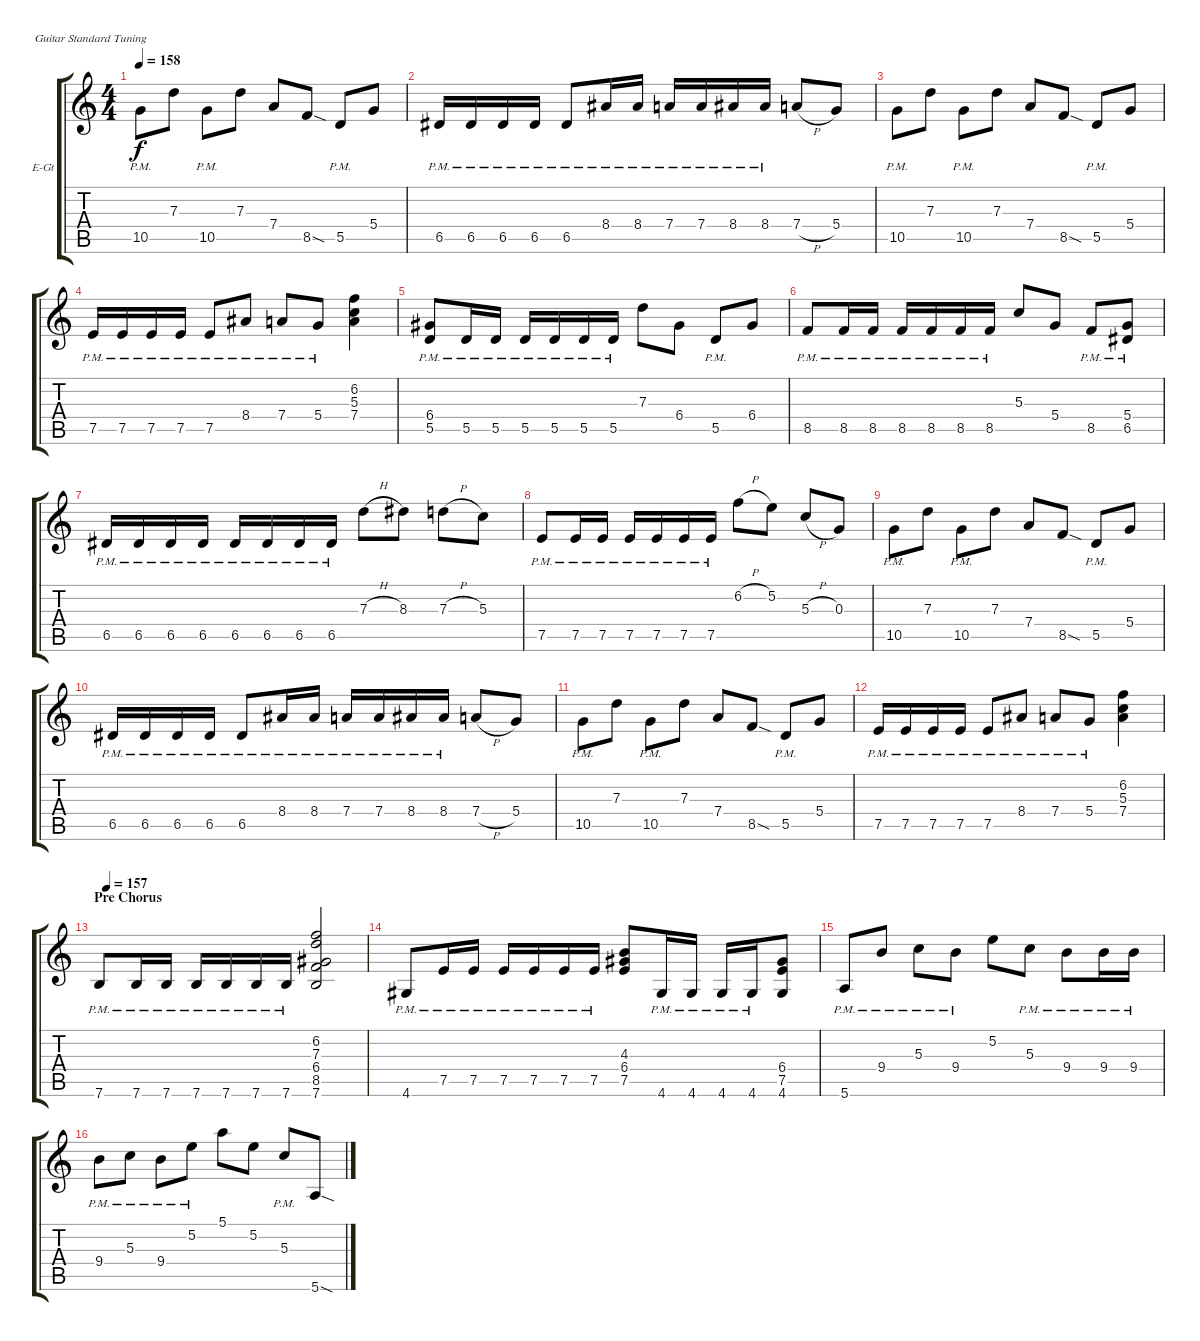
\bracketExtendMode groupsimilarinstruments
\firstSystemTrackNameOrientation horizontal
\otherSystemsTrackNameOrientation horizontal
\track ("Paul Masvidal" "E-Gt") {instrument distortionguitar}
\staff {score tabs}
\tuning (E4 B3 G3 D3 A2 E2)
\ts (4 4)
\tempo 158
\clef g2
\ks c
10.5{pm}.8{dy f} 7.3.8 10.5{pm}.8 7.3.8 7.4.8 8.5{sod}.8 5.5{pm}.8 5.4.8 |
6.5{pm}.16 6.5{pm}.16 6.5{pm}.16 6.5{pm}.16 6.5{pm}.8 8.4{pm}.16 8.4{pm}.16 7.4{pm}.16 7.4{pm}.16 8.4{pm}.16 8.4{pm}.16 7.4{h}.8 5.4.8 |
10.5{pm}.8 7.3.8 10.5{pm}.8 7.3.8 7.4.8 8.5{sod}.8 5.5{pm}.8 5.4.8 |
7.5{pm}.16 7.5{pm}.16 7.5{pm}.16 7.5{pm}.16 7.5{pm}.8 8.4{pm}.8 7.4{pm}.8 5.4{pm}.8 (6.2 5.3 7.4).4 |
(6.4{pm} 5.5{pm}).8 5.5{pm}.16 5.5{pm}.16 5.5{pm}.16 5.5{pm}.16 5.5{pm}.16 5.5{pm}.16 7.3.8 6.4.8 5.5{pm}.8 6.4.8 |
8.5{pm}.8 8.5{pm}.16 8.5{pm}.16 8.5{pm}.16 8.5{pm}.16 8.5{pm}.16 8.5{pm}.16 5.3.8 5.4.8 8.5{pm}.8 (6.5{pm} 5.4{pm}).8 |
6.5{pm}.16 6.5{pm}.16 6.5{pm}.16 6.5{pm}.16 6.5{pm}.16 6.5{pm}.16 6.5{pm}.16 6.5{pm}.16 7.3{h}.8 8.3.8 7.3{h}.8 5.3.8 |
7.5{pm}.8 7.5{pm}.16 7.5{pm}.16 7.5{pm}.16 7.5{pm}.16 7.5{pm}.16 7.5{pm}.16 6.2{h}.8 5.2.8 5.3{h}.8 0.3.8 |
10.5{pm}.8 7.3.8 10.5{pm}.8 7.3.8 7.4.8 8.5{sod}.8 5.5{pm}.8 5.4.8 |
6.5{pm}.16 6.5{pm}.16 6.5{pm}.16 6.5{pm}.16 6.5{pm}.8 8.4{pm}.16 8.4{pm}.16 7.4{pm}.16 7.4{pm}.16 8.4{pm}.16 8.4{pm}.16 7.4{h}.8 5.4.8 |
10.5{pm}.8 7.3.8 10.5{pm}.8 7.3.8 7.4.8 8.5{sod}.8 5.5{pm}.8 5.4.8 |
7.5{pm}.16 7.5{pm}.16 7.5{pm}.16 7.5{pm}.16 7.5{pm}.8 8.4{pm}.8 7.4{pm}.8 5.4{pm}.8 (6.2 5.3 7.4).4 |
\section ("" "Pre Chorus")
\tempo (157 0.03125)
7.6{pm}.8 7.6{pm}.16 7.6{pm}.16 7.6{pm}.16 7.6{pm}.16 7.6{pm}.16 7.6{pm}.16 (6.2 7.3 6.4 8.5 7.6).2 |
4.6{pm}.8 7.5{pm}.16 7.5{pm}.16 7.5{pm}.16 7.5{pm}.16 7.5{pm}.16 7.5{pm}.16 (4.3 6.4 7.5).8 4.6{pm}.16 4.6{pm}.16 4.6{pm}.16 4.6{pm}.16 (6.4 7.5 4.6).8 |
5.6{pm}.8 9.4{pm}.8 5.3{pm}.8 9.4{pm}.8 5.2.8 5.3{pm}.8 9.4{pm}.8 9.4{pm}.16 9.4{pm}.16 |
9.4{pm}.8 5.3{pm}.8 9.4{pm}.8 5.2{pm}.8 5.1.8 5.2.8 5.3{pm}.8 5.6{sod}.8
